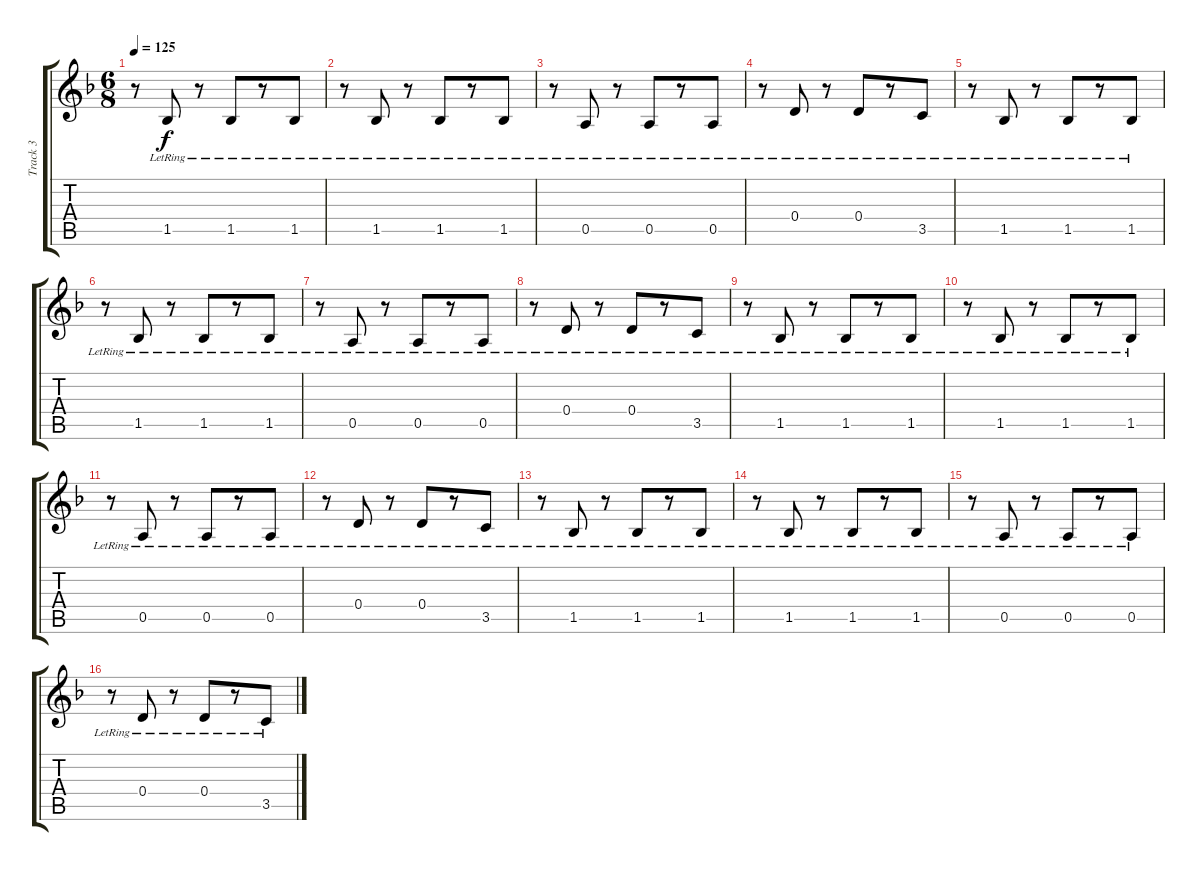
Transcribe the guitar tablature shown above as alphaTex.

\track ("Track 3" "Track 3") {instrument acousticguitarnylon}
\staff {score tabs}
\tuning (E4 B3 G3 D3 A2 E2) {hide}
\ts (6 8)
\tempo 125
\clef g2
\ks f
r.8{dy f} 1.5{lr}.8 r.8 1.5{lr}.8 r.8 1.5{lr}.8 |
r.8 1.5{lr}.8 r.8 1.5{lr}.8 r.8 1.5{lr}.8 |
r.8 0.5{lr}.8 r.8 0.5{lr}.8 r.8 0.5{lr}.8 |
r.8 0.4{lr}.8 r.8 0.4{lr}.8 r.8 3.5{lr}.8 |
r.8 1.5{lr}.8 r.8 1.5{lr}.8 r.8 1.5{lr}.8 |
r.8 1.5{lr}.8 r.8 1.5{lr}.8 r.8 1.5{lr}.8 |
r.8 0.5{lr}.8 r.8 0.5{lr}.8 r.8 0.5{lr}.8 |
r.8 0.4{lr}.8 r.8 0.4{lr}.8 r.8 3.5{lr}.8 |
r.8 1.5{lr}.8 r.8 1.5{lr}.8 r.8 1.5{lr}.8 |
r.8 1.5{lr}.8 r.8 1.5{lr}.8 r.8 1.5{lr}.8 |
r.8 0.5{lr}.8 r.8 0.5{lr}.8 r.8 0.5{lr}.8 |
r.8 0.4{lr}.8 r.8 0.4{lr}.8 r.8 3.5{lr}.8 |
r.8 1.5{lr}.8 r.8 1.5{lr}.8 r.8 1.5{lr}.8 |
r.8 1.5{lr}.8 r.8 1.5{lr}.8 r.8 1.5{lr}.8 |
r.8 0.5{lr}.8 r.8 0.5{lr}.8 r.8 0.5{lr}.8 |
r.8 0.4{lr}.8 r.8 0.4{lr}.8 r.8 3.5{lr}.8
